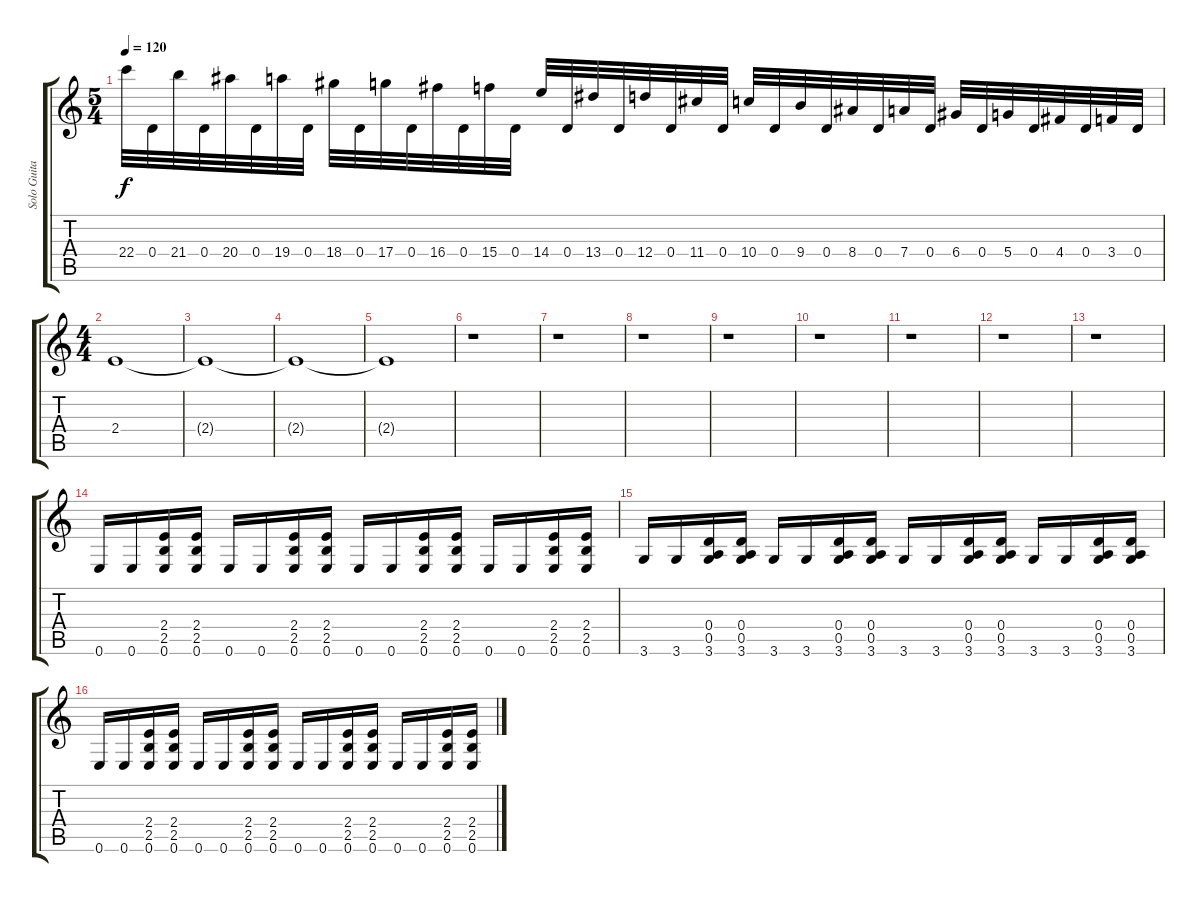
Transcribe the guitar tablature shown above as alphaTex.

\track ("Solo Guitar" "Solo Guita") {instrument distortionguitar}
\staff {score tabs}
\tuning (E4 B3 G3 D3 A2 E2) {hide}
\ts (5 4)
\tempo 120
\clef g2
\ks c
22.4.32{dy f instrument distortionguitar} 0.4.32 21.4.32 0.4.32 20.4.32 0.4.32 19.4.32 0.4.32 18.4.32 0.4.32 17.4.32 0.4.32 16.4.32 0.4.32 15.4.32 0.4.32 14.4.32 0.4.32 13.4.32 0.4.32 12.4.32 0.4.32 11.4.32 0.4.32 10.4.32 0.4.32 9.4.32 0.4.32 8.4.32 0.4.32 7.4.32 0.4.32 6.4.32 0.4.32 5.4.32 0.4.32 4.4.32 0.4.32 3.4.32 0.4.32 |
\ts (4 4)
2.4.1 |
2.4{t}.1 |
2.4{t}.1 |
2.4{t}.1 |
r.1 |
r.1 |
r.1 |
r.1 |
r.1 |
r.1 |
r.1 |
r.1 |
0.6.16 0.6.16 (2.4 2.5 0.6).16 (2.4 2.5 0.6).16 0.6.16 0.6.16 (2.4 2.5 0.6).16 (2.4 2.5 0.6).16 0.6.16 0.6.16 (2.4 2.5 0.6).16 (2.4 2.5 0.6).16 0.6.16 0.6.16 (2.4 2.5 0.6).16 (2.4 2.5 0.6).16 |
3.6.16 3.6.16 (0.4 0.5 3.6).16 (0.4 0.5 3.6).16 3.6.16 3.6.16 (0.4 0.5 3.6).16 (0.4 0.5 3.6).16 3.6.16 3.6.16 (0.4 0.5 3.6).16 (0.4 0.5 3.6).16 3.6.16 3.6.16 (0.4 0.5 3.6).16 (0.4 0.5 3.6).16 |
0.6.16 0.6.16 (2.4 2.5 0.6).16 (2.4 2.5 0.6).16 0.6.16 0.6.16 (2.4 2.5 0.6).16 (2.4 2.5 0.6).16 0.6.16 0.6.16 (2.4 2.5 0.6).16 (2.4 2.5 0.6).16 0.6.16 0.6.16 (2.4 2.5 0.6).16 (2.4 2.5 0.6).16
